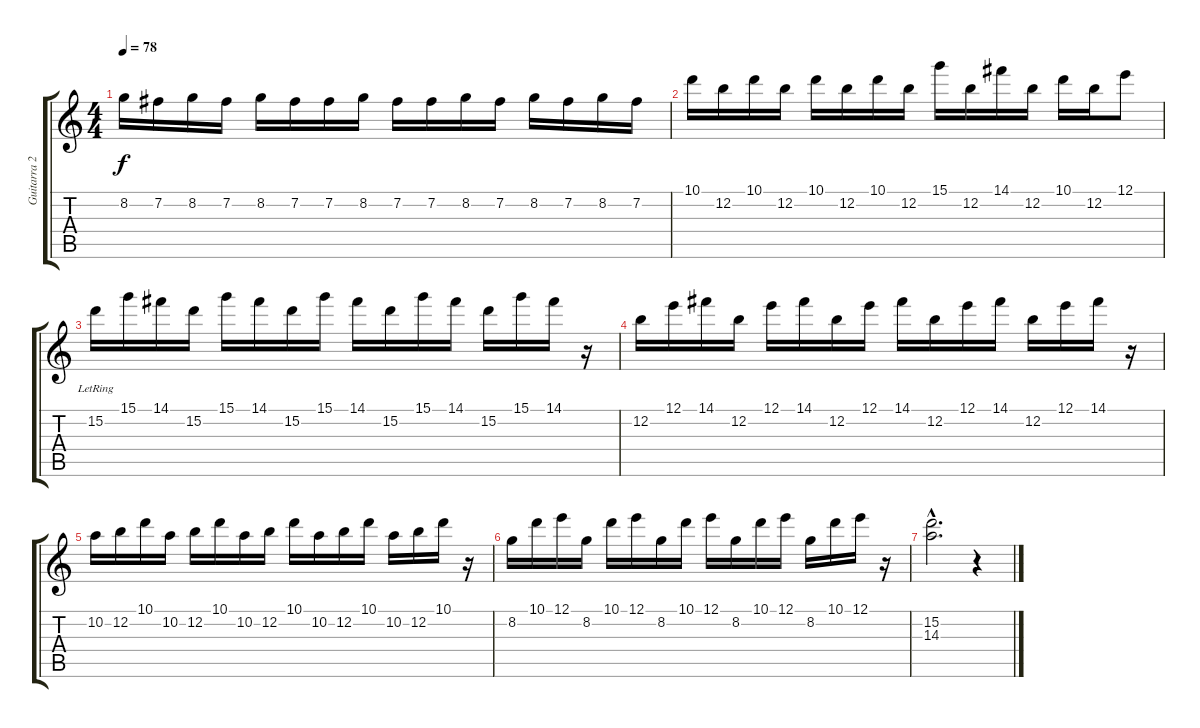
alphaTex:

\track ("Guitarra 2" "Guitarra 2") {instrument distortionguitar}
\staff {score tabs}
\tuning (E4 B3 G3 D3 A2 E2) {hide}
\ts (4 4)
\tempo 78
\clef g2
\ks c
8.2.16{dy f} 7.2.16 8.2.16 7.2.16 8.2.16 7.2.16 7.2.16 8.2.16 7.2.16 7.2.16 8.2.16 7.2.16 8.2.16 7.2.16 8.2.16 7.2.16 |
10.1.16 12.2.16 10.1.16 12.2.16 10.1.16 12.2.16 10.1.16 12.2.16 15.1.16 12.2.16 14.1.16 12.2.16 10.1.16 12.2.16 12.1.8 |
15.2{lr}.16 15.1.16 14.1.16 15.2.16 15.1.16 14.1.16 15.2.16 15.1.16 14.1.16 15.2.16 15.1.16 14.1.16 15.2.16 15.1.16 14.1.16 r.16 |
12.2.16 12.1.16 14.1.16 12.2.16 12.1.16 14.1.16 12.2.16 12.1.16 14.1.16 12.2.16 12.1.16 14.1.16 12.2.16 12.1.16 14.1.16 r.16 |
10.2.16 12.2.16 10.1.16 10.2.16 12.2.16 10.1.16 10.2.16 12.2.16 10.1.16 10.2.16 12.2.16 10.1.16 10.2.16 12.2.16 10.1.16 r.16 |
8.2.16 10.1.16 12.1.16 8.2.16 10.1.16 12.1.16 8.2.16 10.1.16 12.1.16 8.2.16 10.1.16 12.1.16 8.2.16 10.1.16 12.1.16 r.16 |
(15.2{hac} 14.3{hac}).2{d} r.4
